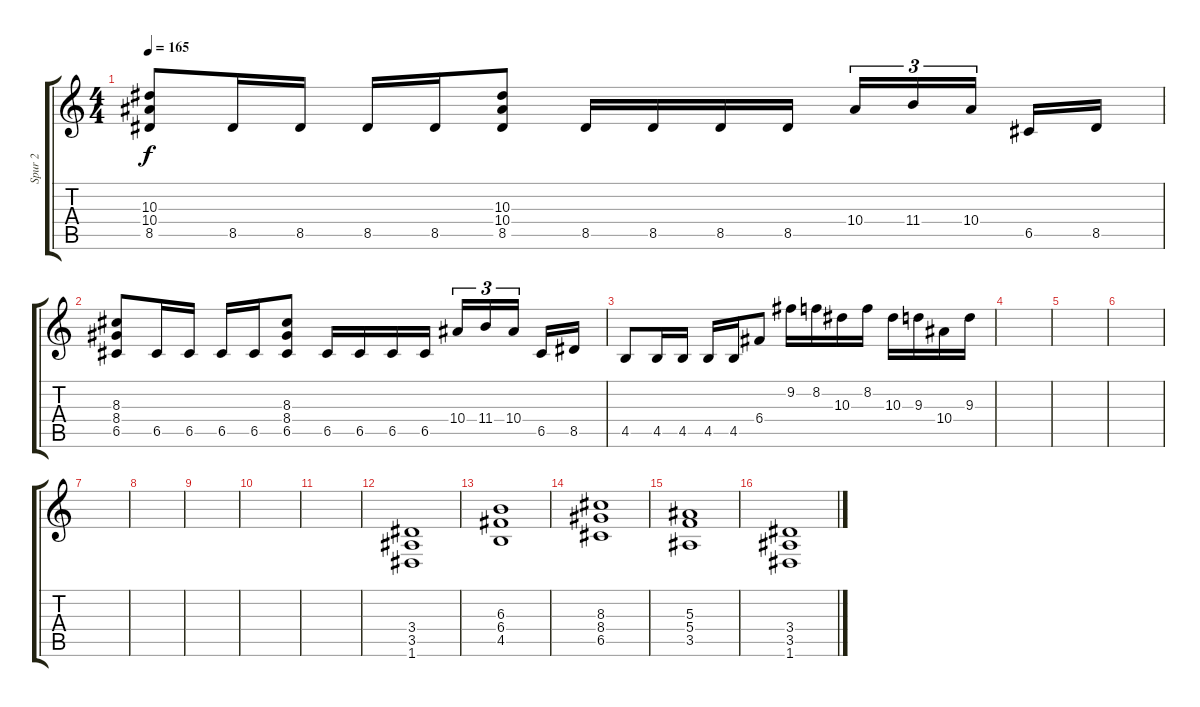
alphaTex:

\track ("Spur 2" "Spur 2") {instrument distortionguitar}
\staff {score tabs}
\tuning (D4 A3 F3 C3 G2 D2) {hide}
\ts (4 4)
\tempo 165
\clef g2
\ks c
(10.3 10.4 8.5).8{dy f} 8.5.16 8.5.16 8.5.16 8.5.16 (10.3 10.4 8.5).8 8.5.16 8.5.16 8.5.16 8.5.16 10.4.16{tu (3 2)} 11.4.16{tu (3 2)} 10.4.16{tu (3 2) beam splitsecondary} 6.5.16 8.5.16 |
(8.3 8.4 6.5).8 6.5.16 6.5.16 6.5.16 6.5.16 (8.3 8.4 6.5).8 6.5.16 6.5.16 6.5.16 6.5.16 10.4.16{tu (3 2)} 11.4.16{tu (3 2)} 10.4.16{tu (3 2) beam splitsecondary} 6.5.16 8.5.16 |
4.5.8 4.5.16 4.5.16 4.5.16 4.5.16 6.4.8 9.2.16 8.2.16 10.3.16 8.2.16 10.3.16 9.3.16 10.4.16 9.3.16 |
|
|
|
|
|
|
|
|
(3.4 3.5 1.6).1 |
(6.3 6.4 4.5).1 |
(8.3 8.4 6.5).1 |
(5.3 5.4 3.5).1 |
(3.4 3.5 1.6).1
